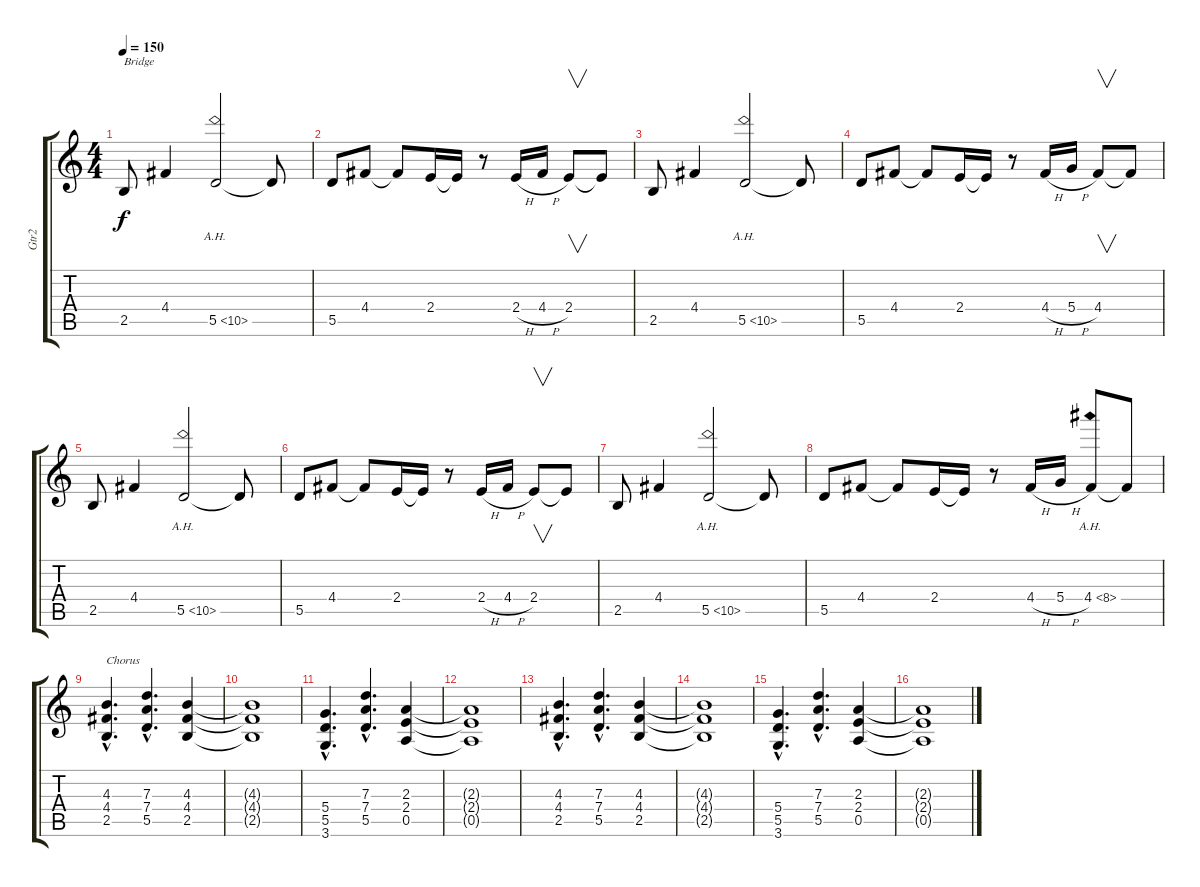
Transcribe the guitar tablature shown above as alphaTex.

\track ("Gtr2" "Gtr2") {instrument overdrivenguitar}
\staff {score tabs}
\tuning (E4 B3 G3 D3 A2 E2) {hide}
\ts (4 4)
\tempo 150
\clef g2
\ks c
2.5.8{txt "Bridge" dy f} 4.4.4 5.5{ah 5}.2 5.5{t}.8 |
5.5.8 4.4.8 4.4{t}.8 2.4.16 2.4{t}.16 r.8 2.4{h}.16 4.4{h}.16 2.4.8{v} 2.4{t}.8 |
2.5.8 4.4.4 5.5{ah 5}.2 5.5{t}.8 |
5.5.8 4.4.8 4.4{t}.8 2.4.16 2.4{t}.16 r.8 4.4{h}.16 5.4{h}.16 4.4.8{v} 4.4{t}.8 |
2.5.8 4.4.4 5.5{ah 5}.2 5.5{t}.8 |
5.5.8 4.4.8 4.4{t}.8 2.4.16 2.4{t}.16 r.8 2.4{h}.16 4.4{h}.16 2.4.8{v} 2.4{t}.8 |
2.5.8 4.4.4 5.5{ah 5}.2 5.5{t}.8 |
5.5.8 4.4.8 4.4{t}.8 2.4.16 2.4{t}.16 r.8 4.4{h}.16 5.4{h}.16 4.4{ah 4}.8 4.4{t}.8 |
(4.3{hac} 4.4{hac} 2.5{hac}).4{d txt "Chorus"} (7.3{hac} 7.4{hac} 5.5{hac}).4{d} (4.3 4.4 2.5).4 |
(4.3{t} 4.4{t} 2.5{t}).1 |
(5.4{hac} 5.5{hac} 3.6{hac}).4{d} (7.3{hac} 7.4{hac} 5.5{hac}).4{d} (2.3 2.4 0.5).4 |
(2.3{t} 2.4{t} 0.5{t}).1 |
(4.3{hac} 4.4{hac} 2.5{hac}).4{d} (7.3{hac} 7.4{hac} 5.5{hac}).4{d} (4.3 4.4 2.5).4 |
(4.3{t} 4.4{t} 2.5{t}).1 |
(5.4{hac} 5.5{hac} 3.6{hac}).4{d} (7.3{hac} 7.4{hac} 5.5{hac}).4{d} (2.3 2.4 0.5).4 |
(2.3{t} 2.4{t} 0.5{t}).1
